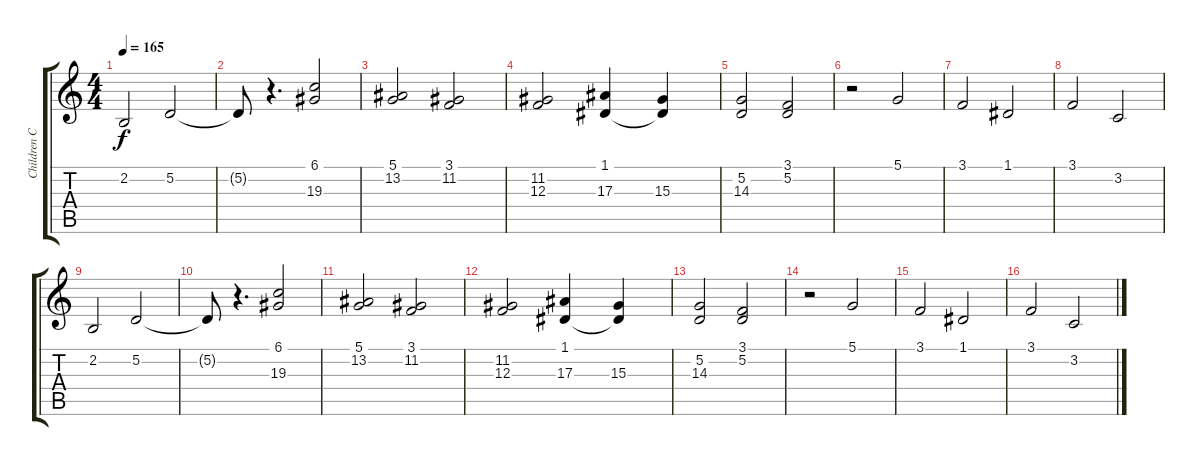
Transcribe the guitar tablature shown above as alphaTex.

\track ("Children Chorus" "Children C") {instrument choiraahs}
\staff {score tabs}
\tuning (D4 A3 F3 C3 G2 D2) {hide}
\ts (4 4)
\tempo 165
\clef g2
\ks c
2.2.2{dy f} 5.2.2 |
5.2{t}.8 r.4{d} (6.1 19.3).2 |
(5.1 13.2).2 (3.1 11.2).2 |
(11.2 12.3).2 (1.1 17.3).4 (1.1{t} 15.3).4 |
(5.2 14.3).2 (3.1 5.2).2 |
r.2 5.1.2 |
3.1.2 1.1.2 |
3.1.2 3.2.2 |
2.2.2 5.2.2 |
5.2{t}.8 r.4{d} (6.1 19.3).2 |
(5.1 13.2).2 (3.1 11.2).2 |
(11.2 12.3).2 (1.1 17.3).4 (1.1{t} 15.3).4 |
(5.2 14.3).2 (3.1 5.2).2 |
r.2 5.1.2 |
3.1.2 1.1.2 |
3.1.2 3.2.2
